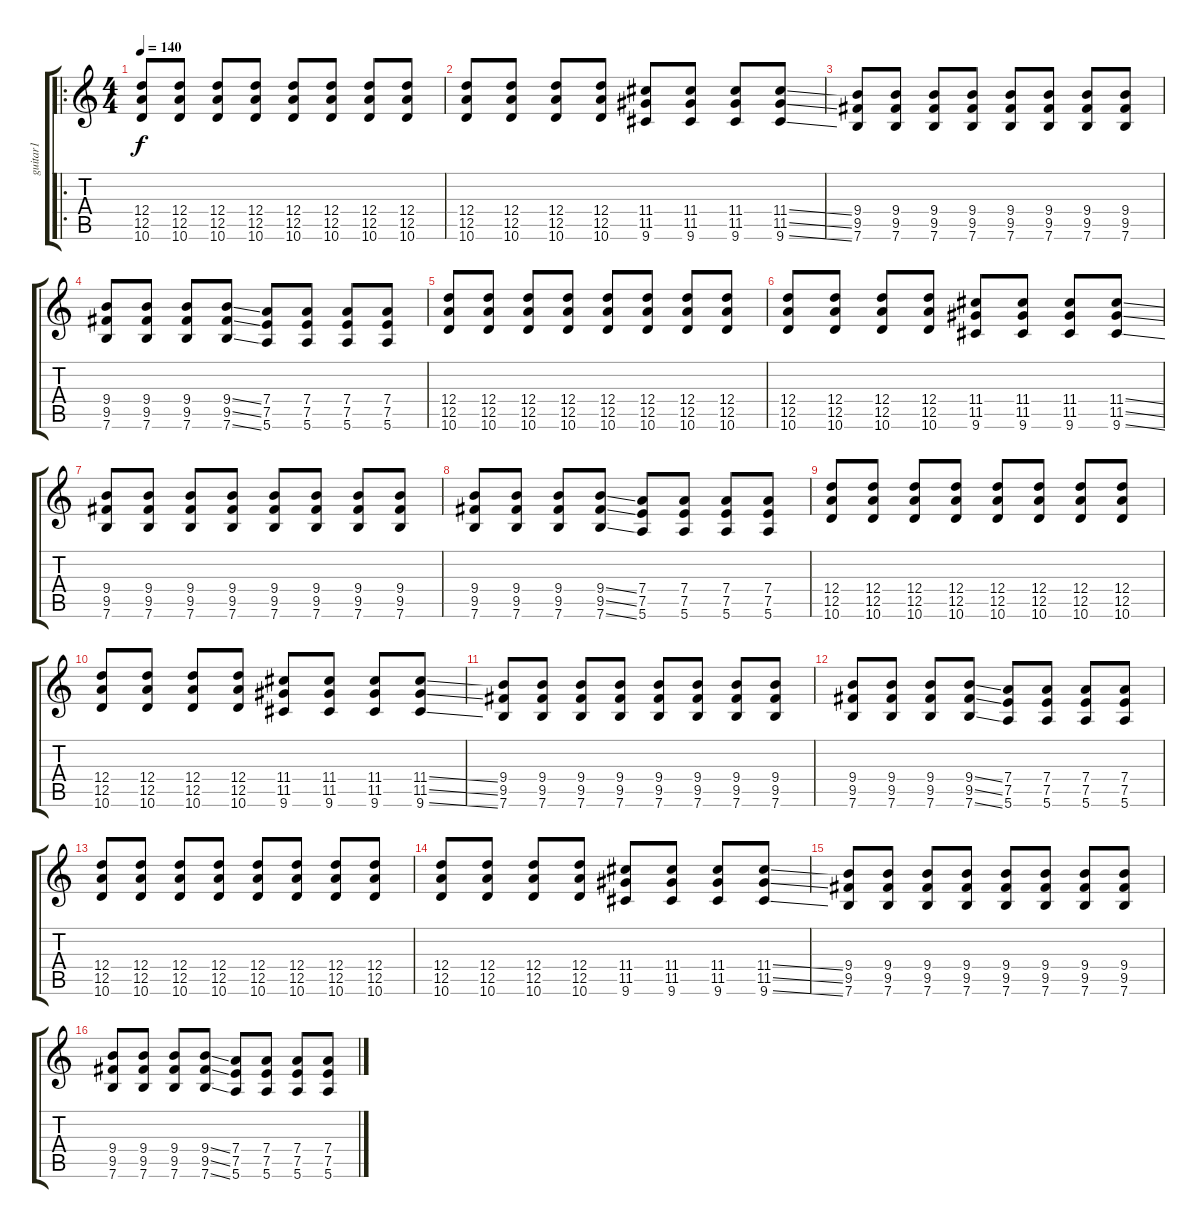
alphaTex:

\track ("guitar1" "guitar1") {instrument acousticguitarnylon}
\staff {score tabs}
\tuning (E4 B3 G3 D3 A2 E2) {hide}
\ro
\ts (4 4)
\tempo 140
\clef g2
\ks c
(12.4 12.5 10.6).8{dy f} (12.4 12.5 10.6).8 (12.4 12.5 10.6).8 (12.4 12.5 10.6).8 (12.4 12.5 10.6).8 (12.4 12.5 10.6).8 (12.4 12.5 10.6).8 (12.4 12.5 10.6).8 |
(12.4 12.5 10.6).8 (12.4 12.5 10.6).8 (12.4 12.5 10.6).8 (12.4 12.5 10.6).8 (11.4 11.5 9.6).8 (11.4 11.5 9.6).8 (11.4 11.5 9.6).8 (11.4{ss} 11.5{ss} 9.6{ss}).8 |
(9.4 9.5 7.6).8 (9.4 9.5 7.6).8 (9.4 9.5 7.6).8 (9.4 9.5 7.6).8 (9.4 9.5 7.6).8 (9.4 9.5 7.6).8 (9.4 9.5 7.6).8 (9.4 9.5 7.6).8 |
(9.4 9.5 7.6).8 (9.4 9.5 7.6).8 (9.4 9.5 7.6).8 (9.4{ss} 9.5{ss} 7.6{ss}).8 (7.4 7.5 5.6).8 (7.4 7.5 5.6).8 (7.4 7.5 5.6).8 (7.4 7.5 5.6).8 |
(12.4 12.5 10.6).8 (12.4 12.5 10.6).8 (12.4 12.5 10.6).8 (12.4 12.5 10.6).8 (12.4 12.5 10.6).8 (12.4 12.5 10.6).8 (12.4 12.5 10.6).8 (12.4 12.5 10.6).8 |
(12.4 12.5 10.6).8 (12.4 12.5 10.6).8 (12.4 12.5 10.6).8 (12.4 12.5 10.6).8 (11.4 11.5 9.6).8 (11.4 11.5 9.6).8 (11.4 11.5 9.6).8 (11.4{ss} 11.5{ss} 9.6{ss}).8 |
(9.4 9.5 7.6).8 (9.4 9.5 7.6).8 (9.4 9.5 7.6).8 (9.4 9.5 7.6).8 (9.4 9.5 7.6).8 (9.4 9.5 7.6).8 (9.4 9.5 7.6).8 (9.4 9.5 7.6).8 |
(9.4 9.5 7.6).8 (9.4 9.5 7.6).8 (9.4 9.5 7.6).8 (9.4{ss} 9.5{ss} 7.6{ss}).8 (7.4 7.5 5.6).8 (7.4 7.5 5.6).8 (7.4 7.5 5.6).8 (7.4 7.5 5.6).8 |
(12.4 12.5 10.6).8 (12.4 12.5 10.6).8 (12.4 12.5 10.6).8 (12.4 12.5 10.6).8 (12.4 12.5 10.6).8 (12.4 12.5 10.6).8 (12.4 12.5 10.6).8 (12.4 12.5 10.6).8 |
(12.4 12.5 10.6).8 (12.4 12.5 10.6).8 (12.4 12.5 10.6).8 (12.4 12.5 10.6).8 (11.4 11.5 9.6).8 (11.4 11.5 9.6).8 (11.4 11.5 9.6).8 (11.4{ss} 11.5{ss} 9.6{ss}).8 |
(9.4 9.5 7.6).8 (9.4 9.5 7.6).8 (9.4 9.5 7.6).8 (9.4 9.5 7.6).8 (9.4 9.5 7.6).8 (9.4 9.5 7.6).8 (9.4 9.5 7.6).8 (9.4 9.5 7.6).8 |
(9.4 9.5 7.6).8 (9.4 9.5 7.6).8 (9.4 9.5 7.6).8 (9.4{ss} 9.5{ss} 7.6{ss}).8 (7.4 7.5 5.6).8 (7.4 7.5 5.6).8 (7.4 7.5 5.6).8 (7.4 7.5 5.6).8 |
(12.4 12.5 10.6).8 (12.4 12.5 10.6).8 (12.4 12.5 10.6).8 (12.4 12.5 10.6).8 (12.4 12.5 10.6).8 (12.4 12.5 10.6).8 (12.4 12.5 10.6).8 (12.4 12.5 10.6).8 |
(12.4 12.5 10.6).8 (12.4 12.5 10.6).8 (12.4 12.5 10.6).8 (12.4 12.5 10.6).8 (11.4 11.5 9.6).8 (11.4 11.5 9.6).8 (11.4 11.5 9.6).8 (11.4{ss} 11.5{ss} 9.6{ss}).8 |
(9.4 9.5 7.6).8 (9.4 9.5 7.6).8 (9.4 9.5 7.6).8 (9.4 9.5 7.6).8 (9.4 9.5 7.6).8 (9.4 9.5 7.6).8 (9.4 9.5 7.6).8 (9.4 9.5 7.6).8 |
(9.4 9.5 7.6).8 (9.4 9.5 7.6).8 (9.4 9.5 7.6).8 (9.4{ss} 9.5{ss} 7.6{ss}).8 (7.4 7.5 5.6).8 (7.4 7.5 5.6).8 (7.4 7.5 5.6).8 (7.4 7.5 5.6).8
